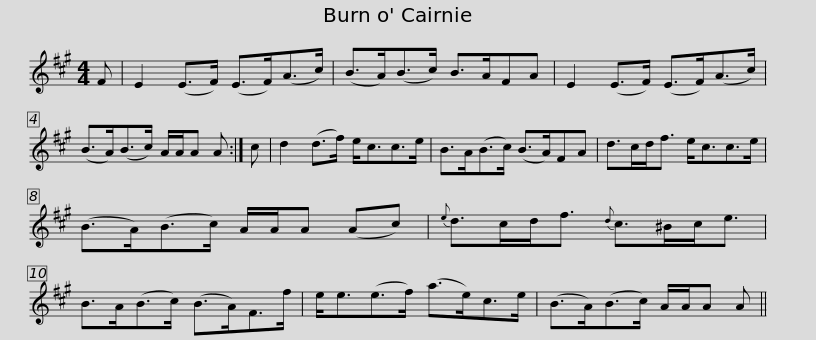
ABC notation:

X:1
L:1/8
M:4/4
I:linebreak $
K:A
V:1 treble
V:1
 F | E2 (E>F) (E>F)(A>c) | (B>A)(B>c) B>AFA | E2 (E>F) (E>F)(A>c) | (B>A)(B>c) A/A/A A :| %5
 c |$ d2 (d>f) e<cc>e | B>A(B>c) (B>A)FA | d>cd<f e<cc>e | (B>A)(B>c) A/A/A (Ac) |$ %10
{e} d>cd<f{d} c>^Bc<e | B>A(B>c) (B>A)F>f | e<e(e>f) (a>e)c>e | (B>A)(B>c) A/A/A A || %14
